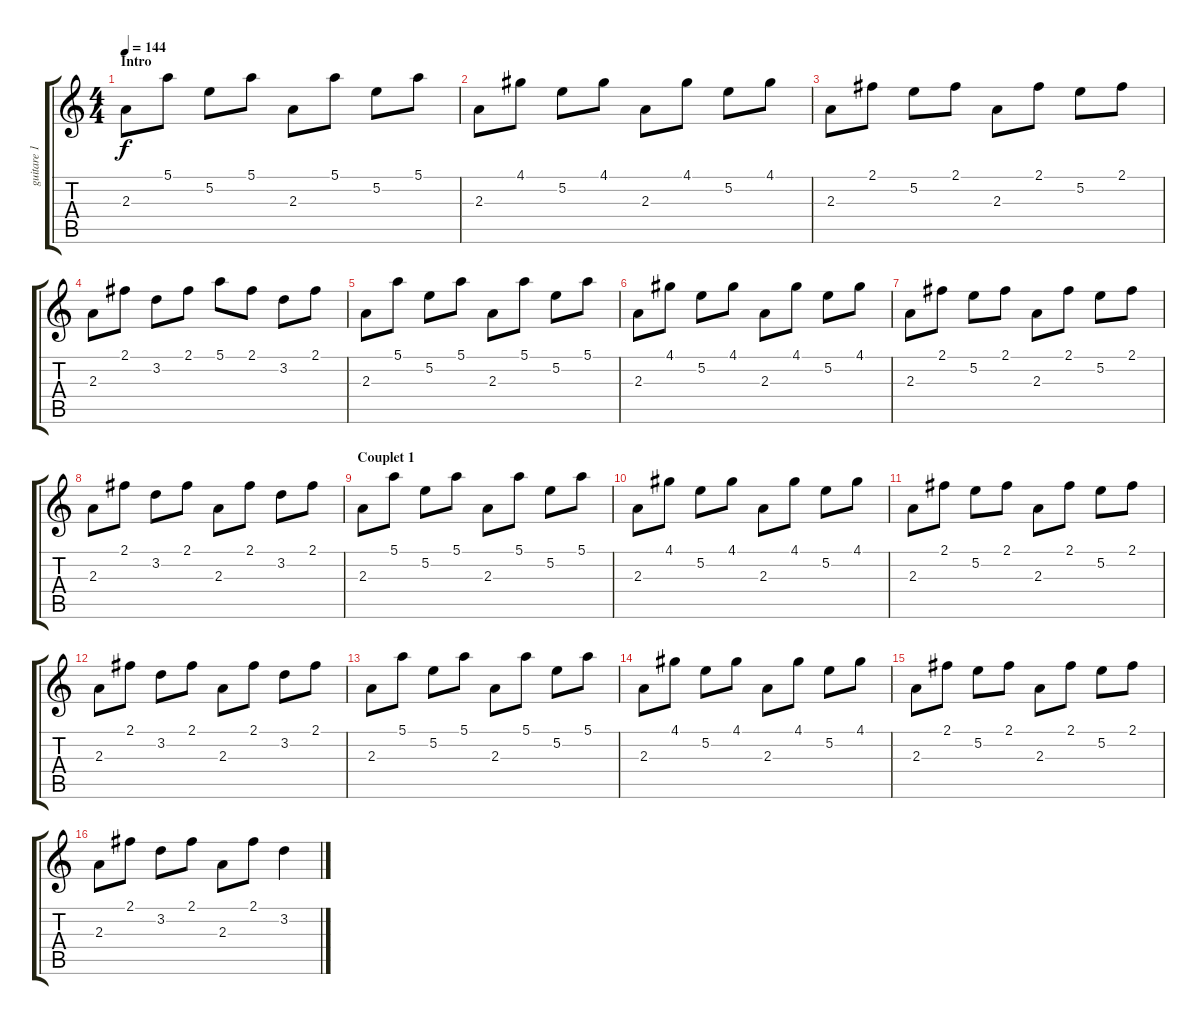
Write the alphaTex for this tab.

\track ("guitare 1" "guitare 1") {instrument electricguitarclean}
\staff {score tabs}
\tuning (E4 B3 G3 D3 A2 E2) {hide}
\ts (4 4)
\section ("" "Intro")
\tempo 144
\clef g2
\ks c
2.3.8{dy f instrument electricguitarclean} 5.1.8 5.2.8 5.1.8 2.3.8 5.1.8 5.2.8 5.1.8 |
2.3.8 4.1.8 5.2.8 4.1.8 2.3.8 4.1.8 5.2.8 4.1.8 |
2.3.8 2.1.8 5.2.8 2.1.8 2.3.8 2.1.8 5.2.8 2.1.8 |
2.3.8 2.1.8 3.2.8 2.1.8 5.1.8 2.1.8 3.2.8 2.1.8 |
2.3.8 5.1.8 5.2.8 5.1.8 2.3.8 5.1.8 5.2.8 5.1.8 |
2.3.8 4.1.8 5.2.8 4.1.8 2.3.8 4.1.8 5.2.8 4.1.8 |
2.3.8 2.1.8 5.2.8 2.1.8 2.3.8 2.1.8 5.2.8 2.1.8 |
2.3.8 2.1.8 3.2.8 2.1.8 2.3.8 2.1.8 3.2.8 2.1.8 |
\section ("" "Couplet 1")
2.3.8 5.1.8 5.2.8 5.1.8 2.3.8 5.1.8 5.2.8 5.1.8 |
2.3.8 4.1.8 5.2.8 4.1.8 2.3.8 4.1.8 5.2.8 4.1.8 |
2.3.8 2.1.8 5.2.8 2.1.8 2.3.8 2.1.8 5.2.8 2.1.8 |
2.3.8 2.1.8 3.2.8 2.1.8 2.3.8 2.1.8 3.2.8 2.1.8 |
2.3.8 5.1.8 5.2.8 5.1.8 2.3.8 5.1.8 5.2.8 5.1.8 |
2.3.8 4.1.8 5.2.8 4.1.8 2.3.8 4.1.8 5.2.8 4.1.8 |
2.3.8 2.1.8 5.2.8 2.1.8 2.3.8 2.1.8 5.2.8 2.1.8 |
2.3.8 2.1.8 3.2.8 2.1.8 2.3.8 2.1.8 3.2.4
